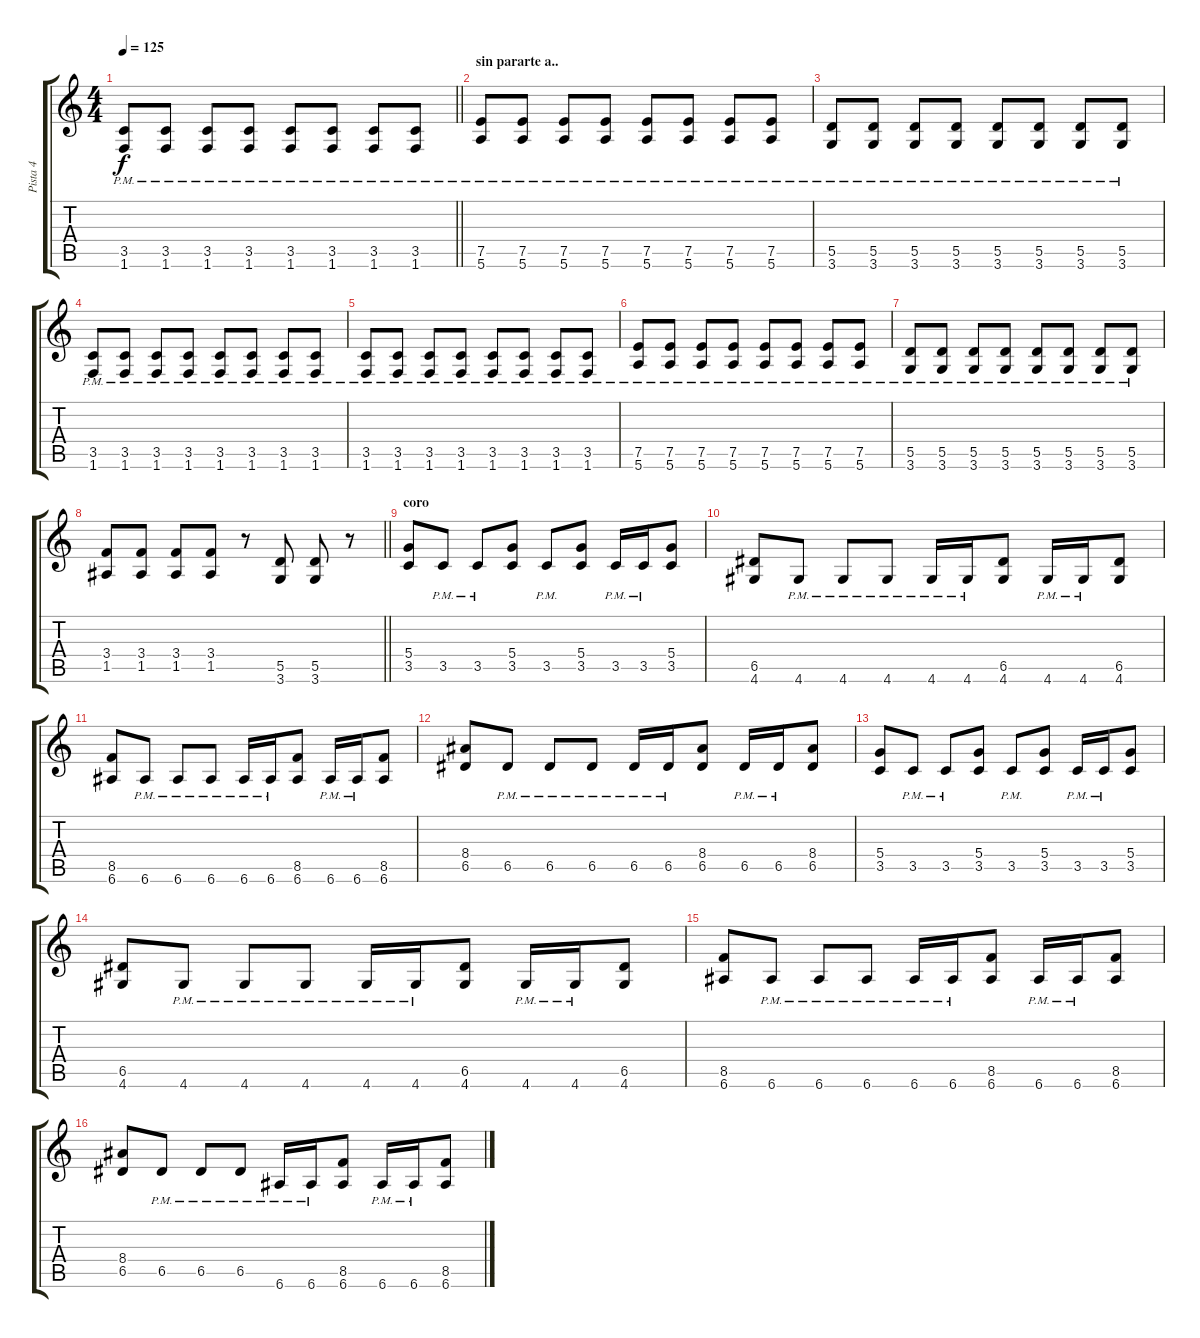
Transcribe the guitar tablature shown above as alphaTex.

\track ("Pista 4" "Pista 4") {instrument overdrivenguitar}
\staff {score tabs}
\tuning (E4 B3 G3 D3 A2 E2) {hide}
\ts (4 4)
\tempo 125
\clef g2
\barLineRight lightlight
\ks c
(3.5{pm} 1.6{pm}).8{dy f} (3.5{pm} 1.6{pm}).8 (3.5{pm} 1.6{pm}).8 (3.5{pm} 1.6{pm}).8 (3.5{pm} 1.6{pm}).8 (3.5{pm} 1.6{pm}).8 (3.5{pm} 1.6{pm}).8 (3.5{pm} 1.6{pm}).8 |
\section ("" "sin pararte a..")
(7.5{pm} 5.6{pm}).8 (7.5{pm} 5.6{pm}).8 (7.5{pm} 5.6{pm}).8 (7.5{pm} 5.6{pm}).8 (7.5{pm} 5.6{pm}).8 (7.5{pm} 5.6{pm}).8 (7.5{pm} 5.6{pm}).8 (7.5{pm} 5.6{pm}).8 |
(5.5{pm} 3.6{pm}).8 (5.5{pm} 3.6{pm}).8 (5.5{pm} 3.6{pm}).8 (5.5{pm} 3.6{pm}).8 (5.5{pm} 3.6{pm}).8 (5.5{pm} 3.6{pm}).8 (5.5{pm} 3.6{pm}).8 (5.5{pm} 3.6{pm}).8 |
(3.5{pm} 1.6{pm}).8 (3.5{pm} 1.6{pm}).8 (3.5{pm} 1.6{pm}).8 (3.5{pm} 1.6{pm}).8 (3.5{pm} 1.6{pm}).8 (3.5{pm} 1.6{pm}).8 (3.5{pm} 1.6{pm}).8 (3.5{pm} 1.6{pm}).8 |
(3.5{pm} 1.6).8 (3.5{pm} 1.6).8 (3.5{pm} 1.6).8 (3.5{pm} 1.6).8 (3.5{pm} 1.6).8 (3.5{pm} 1.6).8 (3.5{pm} 1.6).8 (3.5{pm} 1.6).8 |
(7.5{pm} 5.6{pm}).8 (7.5{pm} 5.6{pm}).8 (7.5{pm} 5.6{pm}).8 (7.5{pm} 5.6{pm}).8 (7.5{pm} 5.6{pm}).8 (7.5{pm} 5.6{pm}).8 (7.5{pm} 5.6{pm}).8 (7.5{pm} 5.6{pm}).8 |
(5.5{pm} 3.6{pm}).8 (5.5{pm} 3.6{pm}).8 (5.5{pm} 3.6{pm}).8 (5.5{pm} 3.6{pm}).8 (5.5{pm} 3.6{pm}).8 (5.5{pm} 3.6{pm}).8 (5.5{pm} 3.6{pm}).8 (5.5{pm} 3.6{pm}).8 |
\barLineRight lightlight
(3.4 1.5).8{volume 13} (3.4 1.5).8 (3.4 1.5).8 (3.4 1.5).8 r.8 (5.5 3.6).8 (5.5 3.6).8 r.8 |
\section ("" "coro")
(5.4 3.5).8 3.5{pm}.8 3.5{pm}.8 (5.4 3.5).8 3.5{pm}.8 (5.4 3.5).8 3.5{pm}.16 3.5{pm}.16 (5.4 3.5).8 |
(6.5 4.6).8 4.6{pm}.8 4.6{pm}.8 4.6{pm}.8 4.6{pm}.16 4.6{pm}.16 (6.5 4.6).8 4.6{pm}.16 4.6{pm}.16 (6.5 4.6).8 |
(8.5 6.6).8 6.6{pm}.8 6.6{pm}.8 6.6{pm}.8 6.6{pm}.16 6.6{pm}.16 (8.5 6.6).8 6.6{pm}.16 6.6{pm}.16 (8.5 6.6).8 |
(8.4 6.5).8 6.5{pm}.8 6.5{pm}.8 6.5{pm}.8 6.5{pm}.16 6.5{pm}.16 (8.4 6.5).8 6.5{pm}.16 6.5{pm}.16 (8.4 6.5).8 |
(5.4 3.5).8 3.5{pm}.8 3.5{pm}.8 (5.4 3.5).8 3.5{pm}.8 (5.4 3.5).8 3.5{pm}.16 3.5{pm}.16 (5.4 3.5).8 |
(6.5 4.6).8 4.6{pm}.8 4.6{pm}.8 4.6{pm}.8 4.6{pm}.16 4.6{pm}.16 (6.5 4.6).8 4.6{pm}.16 4.6{pm}.16 (6.5 4.6).8 |
(8.5 6.6).8 6.6{pm}.8 6.6{pm}.8 6.6{pm}.8 6.6{pm}.16 6.6{pm}.16 (8.5 6.6).8 6.6{pm}.16 6.6{pm}.16 (8.5 6.6).8 |
(8.4 6.5).8 6.5{pm}.8 6.5{pm}.8 6.5{pm}.8 6.6{pm}.16 6.6{pm}.16 (8.5 6.6).8 6.6{pm}.16 6.6{pm}.16 (8.5 6.6).8
